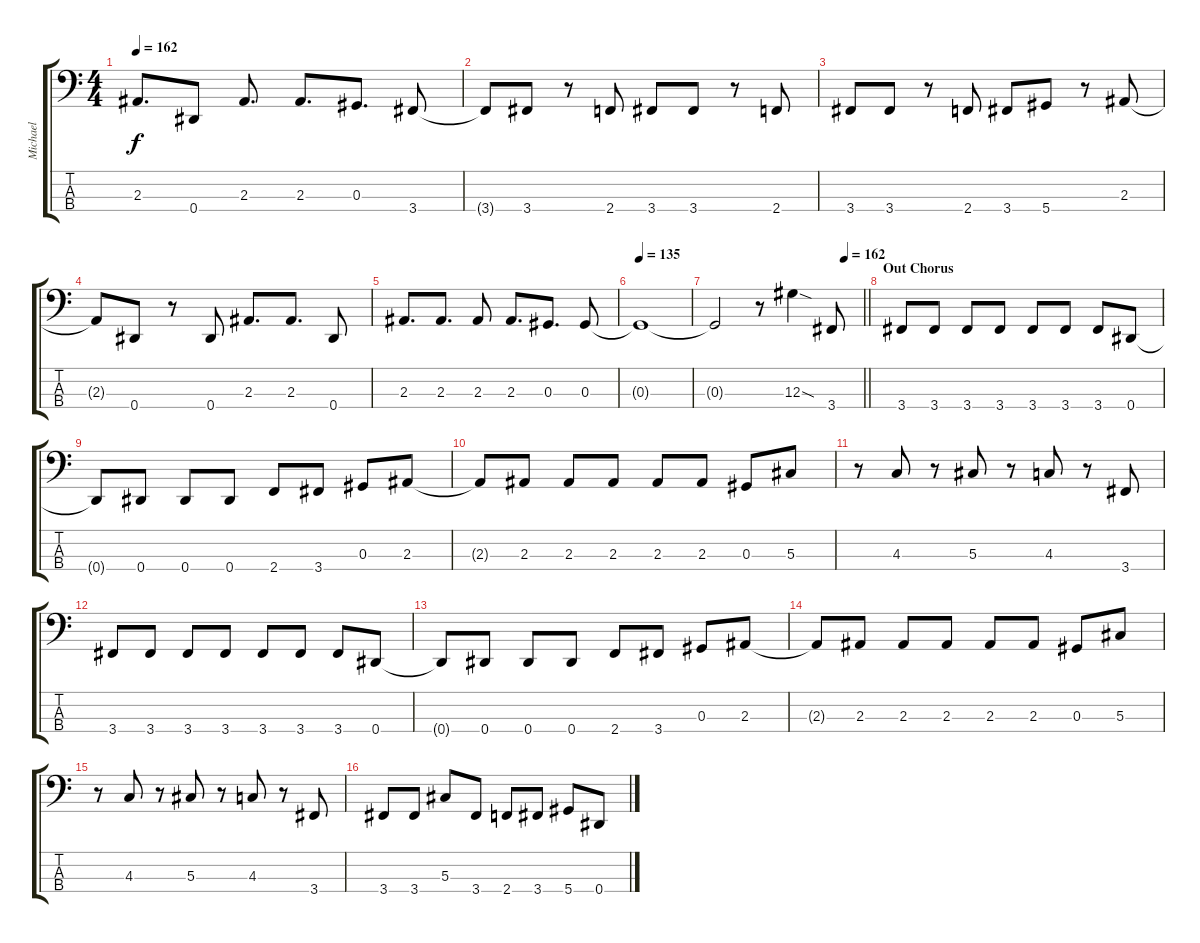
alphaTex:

\track ("Michael" "Michael") {instrument electricbassfinger}
\staff {score tabs}
\tuning (Gb2 Db2 Ab1 Eb1) {hide}
\ts (4 4)
\tempo 162
\clef f4
\ks c
2.3.8{d dy f} 0.4.8 2.3.8{d} 2.3.8{d} 0.3.8{d} 3.4.8 |
3.4{t}.8 3.4.8 r.8 2.4.8 3.4.8 3.4.8 r.8 2.4.8 |
3.4.8 3.4.8 r.8 2.4.8 3.4.8 5.4.8 r.8 2.3.8 |
2.3{t}.8 0.4.8 r.8 0.4.8 2.3.8{d} 2.3.8{d} 0.4.8 |
2.3.8{d} 2.3.8{d} 2.3.8 2.3.8{d} 0.3.8{d} 0.3.8 |
\tempo 135
0.3{t}.1 |
\tempo (162 0.875)
\barLineRight lightlight
0.3{t}.2 r.8 12.3{sod}.4 3.4.8 |
\section ("" "Out Chorus")
3.4.8 3.4.8 3.4.8 3.4.8 3.4.8 3.4.8 3.4.8 0.4.8 |
0.4{t}.8 0.4.8 0.4.8 0.4.8 2.4.8 3.4.8 0.3.8 2.3.8 |
2.3{t}.8 2.3.8 2.3.8 2.3.8 2.3.8 2.3.8 0.3.8 5.3.8 |
r.8 4.3.8 r.8 5.3.8 r.8 4.3.8 r.8 3.4.8 |
3.4.8 3.4.8 3.4.8 3.4.8 3.4.8 3.4.8 3.4.8 0.4.8 |
0.4{t}.8 0.4.8 0.4.8 0.4.8 2.4.8 3.4.8 0.3.8 2.3.8 |
2.3{t}.8 2.3.8 2.3.8 2.3.8 2.3.8 2.3.8 0.3.8 5.3.8 |
r.8 4.3.8 r.8 5.3.8 r.8 4.3.8 r.8 3.4.8 |
3.4.8 3.4.8 5.3.8 3.4.8 2.4.8 3.4.8 5.4.8 0.4.8
